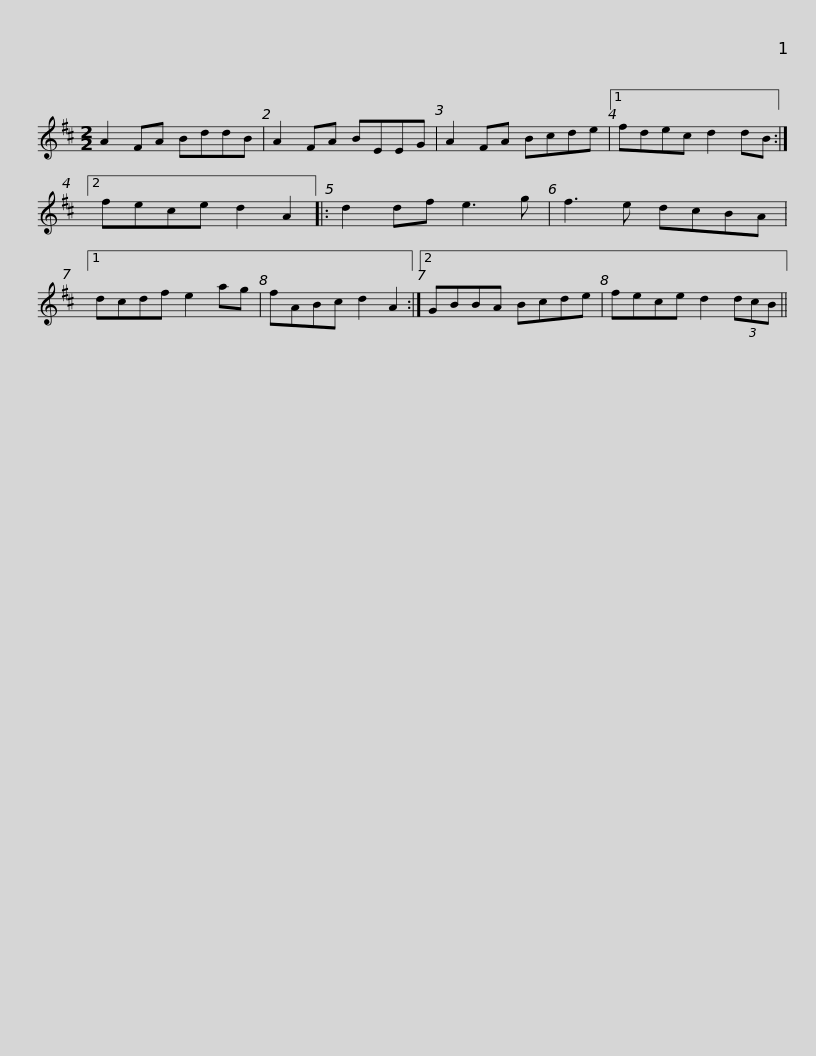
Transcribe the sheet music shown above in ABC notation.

X:1
L:1/8
M:2/2
I:linebreak $
K:D
V:1 treble
V:1
 A2 FA BddB | A2 FA BEEG | A2 FA Bcde |1 fdec d2 dB :|2 fece d2 A2 |: %5
 d2 df e3 g |$ f3 e dcBA |1 dcdf e2 ag | fABc d2 A2 :|2 GBBA Bcde | %10
 fece d2 (3dcB || %11
